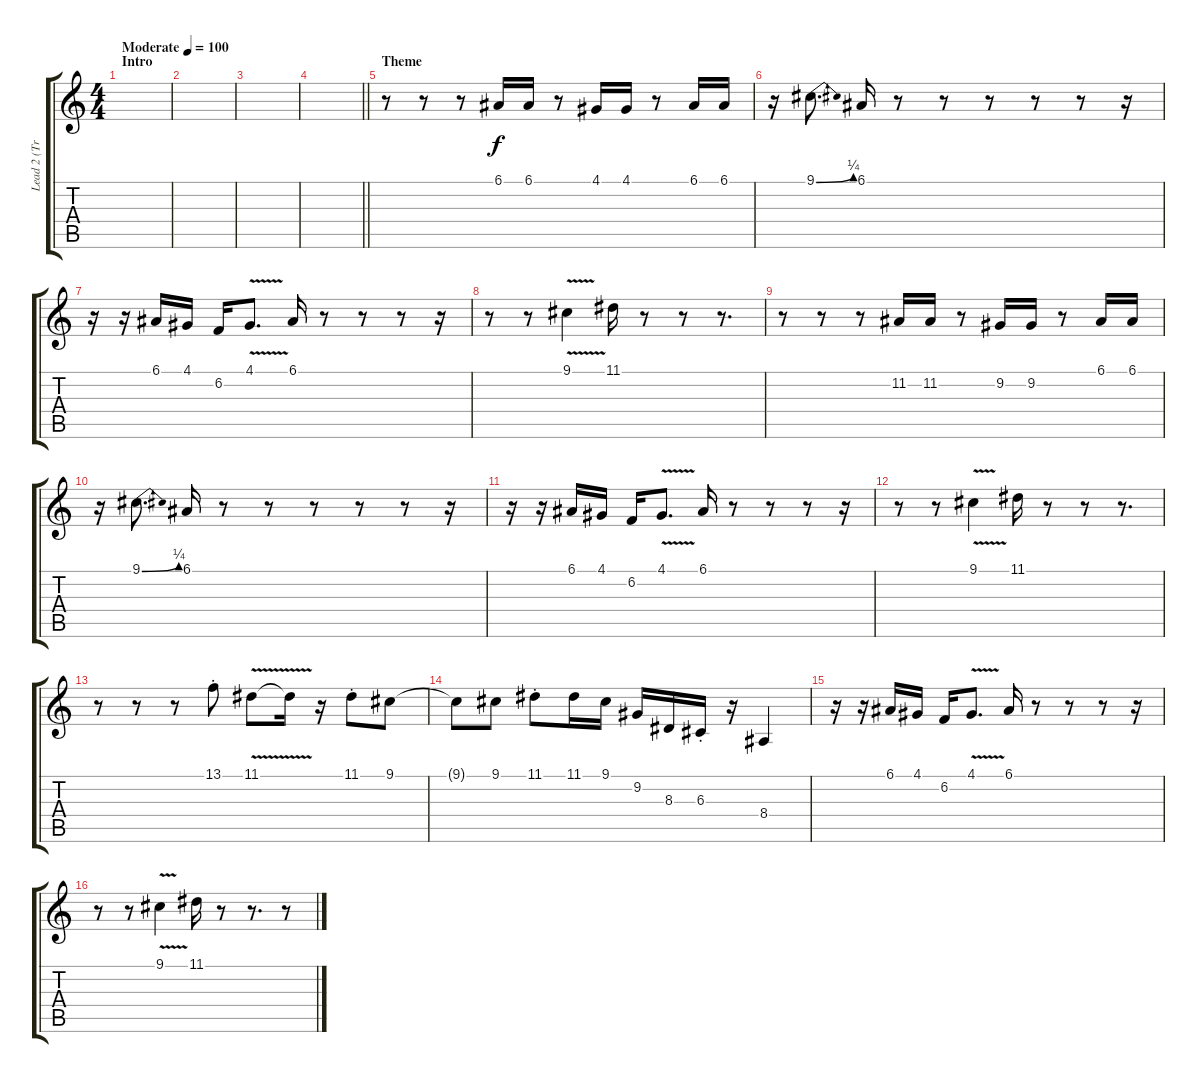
\track ("Lead 2 (Trumpet)" "Lead 2 (Tr") {instrument trumpet}
\staff {score tabs}
\tuning (E4 B3 G3 D3 A2 E2) {hide}
\ts (4 4)
\section ("" "Intro")
\tempo (100 "Moderate")
\clef g2
\ks c
|
|
|
\barLineRight lightlight
|
\section ("" "Theme")
r.8 r.8 r.8 6.1.16 6.1.16 r.8 4.1.16 4.1.16 r.8 6.1.16 6.1.16 |
r.16 9.1{be (bend 0 0 60 1)}.8{d} 6.1.16 r.8 r.8 r.8 r.8 r.8 r.16 |
r.16 r.16 6.1.16 4.1.16 6.2.16 4.1{v}.8{d} 6.1.16 r.8 r.8 r.8 r.16 |
r.8 r.8 9.1{v}.4 11.1.16 r.8 r.8 r.8{d} |
r.8 r.8 r.8 11.2.16 11.2.16 r.8 9.2.16 9.2.16 r.8 6.1.16 6.1.16 |
r.16 9.1{be (bend 0 0 60 1)}.8{d} 6.1.16 r.8 r.8 r.8 r.8 r.8 r.16 |
r.16 r.16 6.1.16 4.1.16 6.2.16 4.1{v}.8{d} 6.1.16 r.8 r.8 r.8 r.16 |
r.8 r.8 9.1{v}.4 11.1.16 r.8 r.8 r.8{d} |
r.8 r.8 r.8 13.1{st}.8 11.1{v}.8 11.1{t}.16 r.16 11.1{st}.8 9.1.8 |
9.1{t}.8 9.1.8 11.1{st}.8 11.1.16 9.1.16 9.2.16 8.3.16 6.3{st}.16 r.16 8.4.4 |
r.16 r.16 6.1.16 4.1.16 6.2.16 4.1{v}.8{d} 6.1.16 r.8 r.8 r.8 r.16 |
r.8 r.8 9.1{v}.4 11.1.16 r.8 r.8{d} r.8
